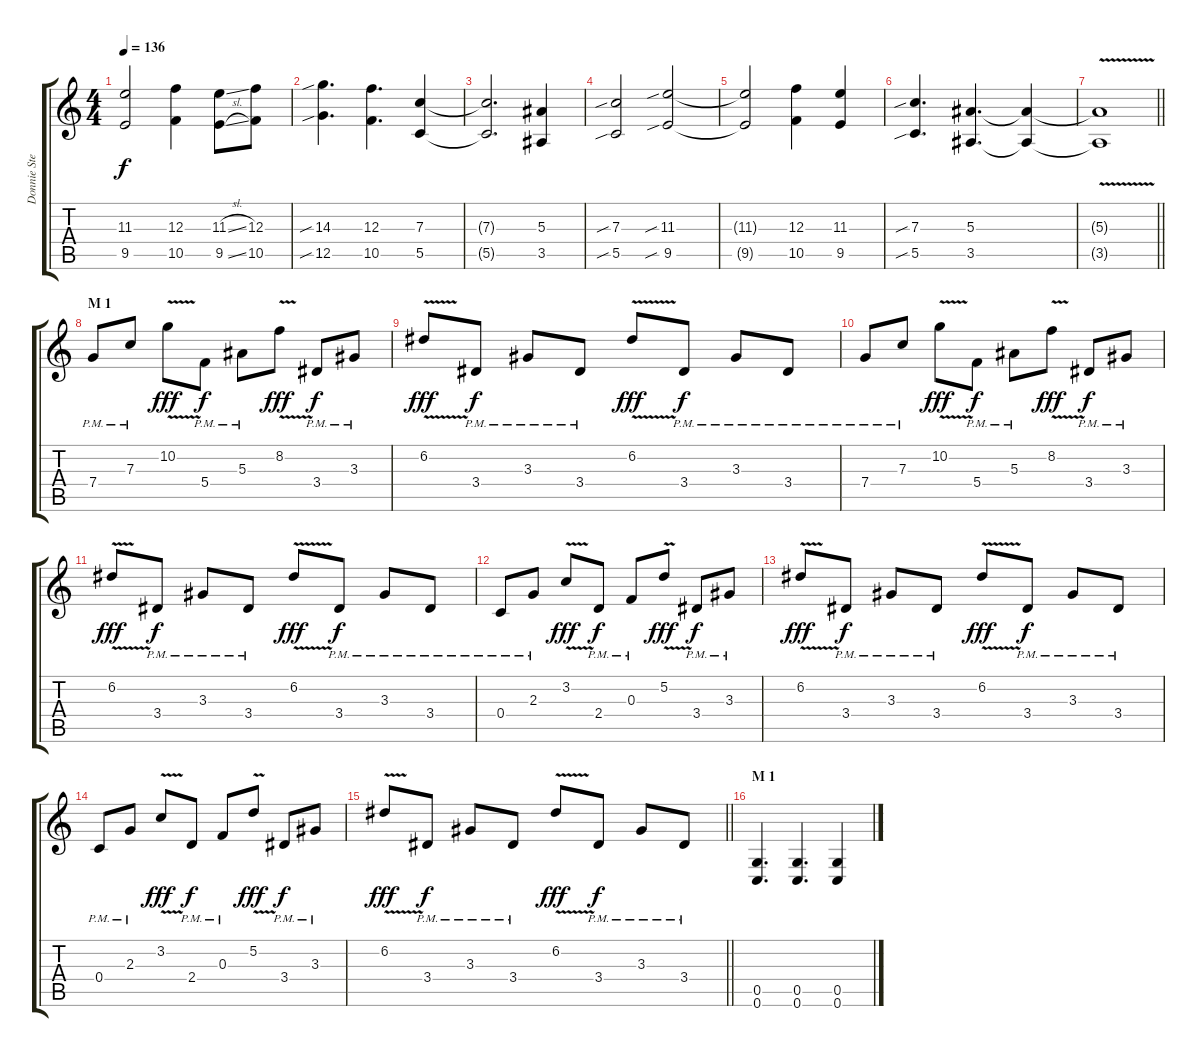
\track ("Donnie Steele" "Donnie Ste") {instrument distortionguitar}
\staff {score tabs}
\tuning (D4 A3 F3 C3 G2 C2) {hide}
\ts (4 4)
\tempo 136
\clef g2
\ks c
(11.3{t} 9.5{t}).2{dy f} (12.3 10.5).4 (11.3{sl} 9.5{sl}).8 (12.3 10.5).8 |
(14.3{sib} 12.5{sib}).4{d} (12.3 10.5).4{d} (7.3 5.5).4 |
(7.3{t} 5.5{t}).2{d} (5.3 3.5).4 |
(7.3{sib} 5.5{sib}).2 (11.3{sib} 9.5{sib}).2 |
(11.3{t} 9.5{t}).2 (12.3 10.5).4 (11.3 9.5).4 |
(7.3{sib} 5.5{sib}).4{d} (5.3 3.5).4{d} (5.3{t} 3.5{t}).4 |
\barLineRight lightlight
(5.3{v t} 3.5{v t}).1 |
\section ("" "M 1")
7.4{pm}.8 7.3{pm}.8 10.2{v}.8{dy fff} 5.4{pm}.8{dy f} 5.3{pm}.8 8.2{v}.8{dy fff} 3.4{pm}.8{dy f} 3.3{pm}.8 |
6.2{v}.8{dy fff} 3.4{pm}.8{dy f} 3.3{pm}.8 3.4{pm}.8 6.2{v}.8{dy fff} 3.4{pm}.8{dy f} 3.3{pm}.8 3.4{pm}.8 |
7.4{pm}.8 7.3{pm}.8 10.2{v}.8{dy fff} 5.4{pm}.8{dy f} 5.3{pm}.8 8.2{v}.8{dy fff} 3.4{pm}.8{dy f} 3.3{pm}.8 |
6.2{v}.8{dy fff} 3.4{pm}.8{dy f} 3.3{pm}.8 3.4{pm}.8 6.2{v}.8{dy fff} 3.4{pm}.8{dy f} 3.3{pm}.8 3.4{pm}.8 |
0.4{pm}.8 2.3{pm}.8 3.2{v}.8{dy fff} 2.4{pm}.8{dy f} 0.3{pm}.8 5.2{v}.8{dy fff} 3.4{pm}.8{dy f} 3.3{pm}.8 |
6.2{v}.8{dy fff} 3.4{pm}.8{dy f} 3.3{pm}.8 3.4{pm}.8 6.2{v}.8{dy fff} 3.4{pm}.8{dy f} 3.3{pm}.8 3.4{pm}.8 |
0.4{pm}.8 2.3{pm}.8 3.2{v}.8{dy fff} 2.4{pm}.8{dy f} 0.3{pm}.8 5.2{v}.8{dy fff} 3.4{pm}.8{dy f} 3.3{pm}.8 |
\barLineRight lightlight
6.2{v}.8{dy fff} 3.4{pm}.8{dy f} 3.3{pm}.8 3.4{pm}.8 6.2{v}.8{dy fff} 3.4{pm}.8{dy f} 3.3{pm}.8 3.4{pm}.8 |
\section ("" "M 1")
(0.5 0.6).4{d} (0.5 0.6).4{d} (0.5 0.6).4
